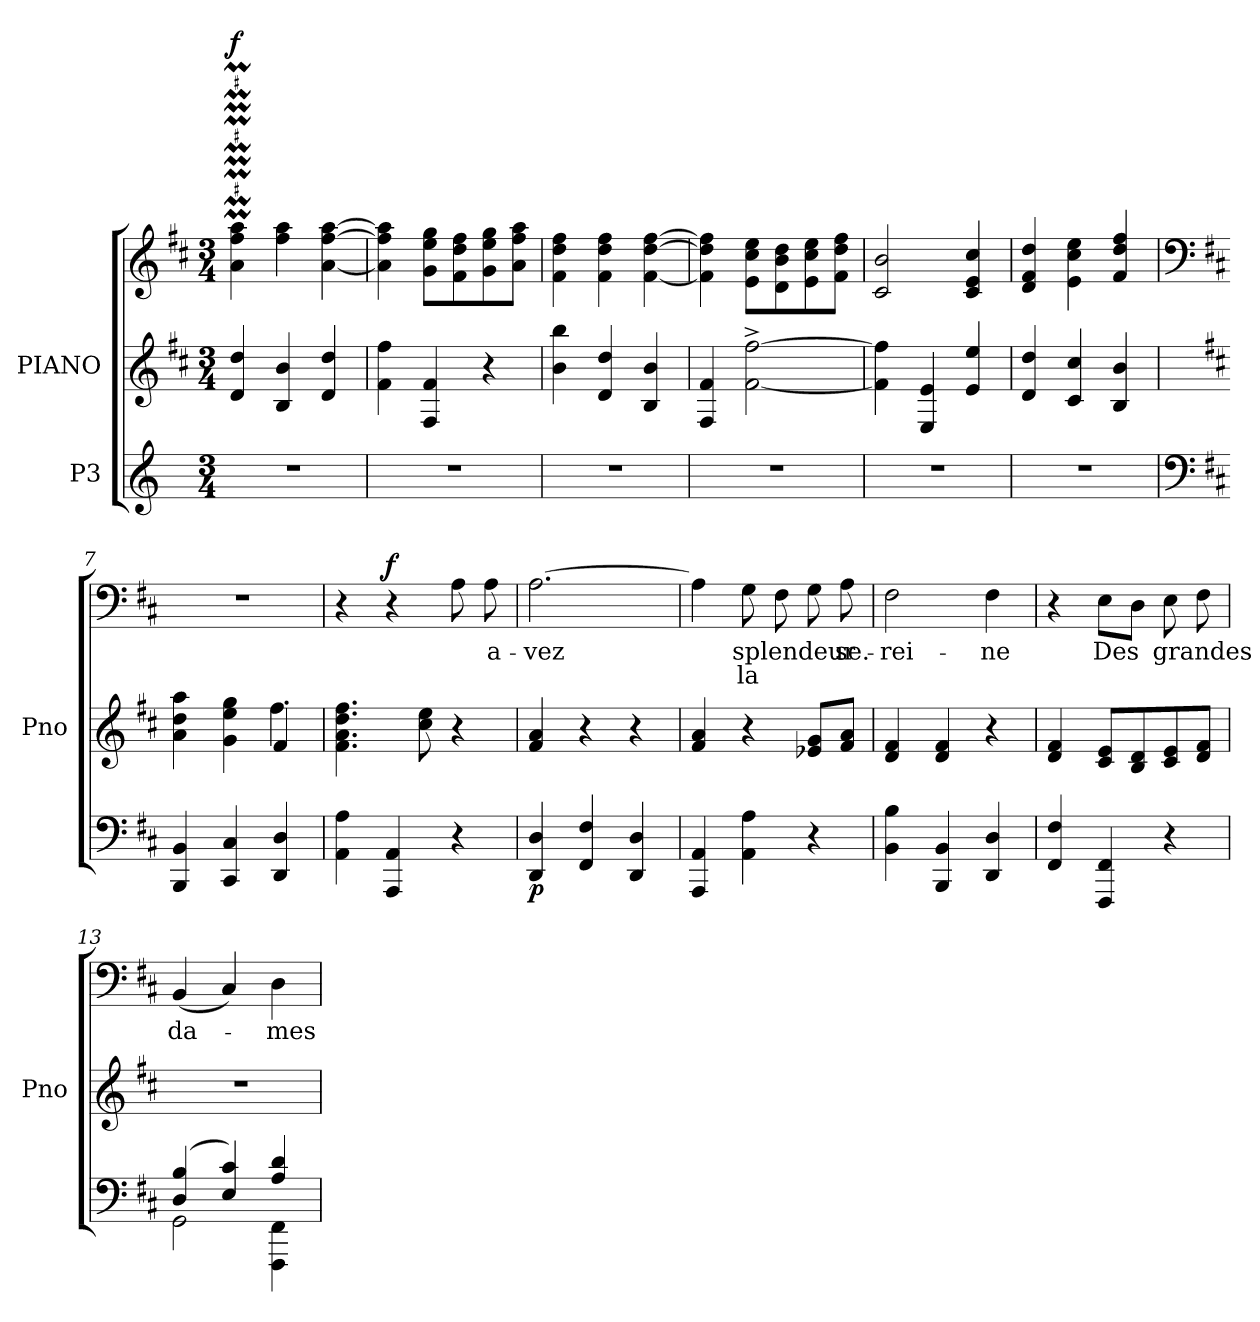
**kern	**dynam	**kern	**kern	**text	**text	**dynam
*part2	*part2	*part1	*part1	*part1	*part1	*part1
*staff3	*staff3	*staff2	*staff1	*staff1	*staff1	*staff1/2
*I"P3	*	*I"PIANO	*	*	*	*
*	*	*I'Pno	*	*	*	*
!!LO:PB:g=z
*clefG2	*	*clefG2	*clefG2	*	*	*
*k[]	*	*k[f#c#]	*k[f#c#]	*	*	*
*C:	*	*D:	*D:	*	*	*
*M3/4	*	*M3/4	*M3/4	*	*	*
=1	=1	=1	=1	=1	=1	=1
!LO:N:vis=1	!	!	!	!	!	!
2.r	.	4di/ 4ddi	4ai\M 4ff#iM 4aaiM	.	.	f
.	.	4Bi/ 4bi	4ff#i\ 4aai	.	.	.
.	.	4di/ 4ddi	[<4ai\ [>4ff#i [>4aai	.	.	.
=2	=2	=2	=2	=2	=2	=2
!LO:N:vis=1	!	!	!	!	!	!
2.r	.	4f#i\ 4ff#i	4ai\] 4ff#i] 4aai]	.	.	.
.	.	4F#i/ 4f#i	8gi\ 8eei 8ggiL	.	.	.
.	.	.	8f#i\ 8ddi 8ff#i	.	.	.
.	.	4r	8gi\ 8eei 8ggi	.	.	.
.	.	.	8ai\ 8ff#i 8aaiJ	.	.	.
=3	=3	=3	=3	=3	=3	=3
!LO:N:vis=1	!	!	!	!	!	!
2.r	.	4bi\ 4bbi	4f#i\ 4ddi 4ff#i	.	.	.
.	.	4di/ 4ddi	4f#i\ 4ddi 4ff#i	.	.	.
.	.	4Bi/ 4bi	[<4f#i\ [>4ddi [>4ff#i	.	.	.
=4	=4	=4	=4	=4	=4	=4
!LO:N:vis=1	!	!	!	!	!	!
2.r	.	4F#i/ 4f#i	4f#i\] 4ddi] 4ff#i]	.	.	.
.	.	[<2f#i\^ [>2ff#i^	8ei\ 8cc#i 8eeiL	.	.	.
.	.	.	8di\ 8bi 8ddi	.	.	.
.	.	.	8ei\ 8cc#i 8eei	.	.	.
.	.	.	8f#i\ 8ddi 8ff#iJ	.	.	.
=5	=5	=5	=5	=5	=5	=5
!LO:N:vis=1	!	!	!	!	!	!
2.r	.	4f#i\] 4ff#i]	2c#i/ 2bi	.	.	.
.	.	4Ei/ 4ei	.	.	.	.
.	.	4ei/ 4eei	4c#i/ 4ei 4cc#i	.	.	.
=6	=6	=6	=6	=6	=6	=6
!LO:N:vis=1	!	!	!	!	!	!
2.r	.	4di/ 4ddi	4di/ 4f#i 4ddi	.	.	.
.	.	4c#i/ 4cc#i	4ei\ 4cc#i 4eei	.	.	.
.	.	4Bi/ 4bi	4f#i/ 4ddi 4ff#i	.	.	.
!!LO:LB:g=z
=7	=7	=7	=7	=7	=7	=7
*clefF4	*	*	*clefF4	*	*	*
*k[f#c#]	*	*	*	*	*	*
*D:	*	*	*	*	*	*
*	*	*^	*	*	*	*
!	!	!	!	!LO:N:vis=1	!	!	!
4BBBi/ 4BBi	.	2ryy	4ai\ 4ddi 4aai	2.r	.	.	.
4CC#i/ 4C#i	.	.	4gi\ 4eei 4ggi	.	.	.	.
4DDi/ 4Di	.	4f#'i/	4ff#i\	.	.	.	.
*	*	*v	*v	*	*	*	*
=8	=8	=8	=8	=8	=8	=8
4AAi\ 4Ai	.	4.f#i\ 4.ai 4.ddi 4.ff#i	4r	.	.	.
!	!	!	!	!LO:LY:b:color=#000000	!	!
4AAAi/ 4AAi	.	.	4r	Vous	.	f
.	.	8cc#i\ 8eei	.	.	.	.
4r	.	4r	8Ai\	.	.	.
!	!	!	!	!LO:LY:b:color=#000000	!	!
.	.	.	8Ai\	a-	.	.
=9	=9	=9	=9	=9	=9	=9
!	!	!	!	!LO:LY:b:color=#000000	!	!
4DDi/ 4Di	p	4f#i/ 4ai	[>2.Ai\	vez	.	.
4FF#i/ 4F#i	.	4r	.	.	.	.
4DDi/ 4Di	.	4r	.	.	.	.
=10	=10	=10	=10	=10	=10	=10
4AAAi/ 4AAi	.	4f#i/ 4ai	4Ai\]	.	.	.
!	!	!	!	!LO:LY:b:color=#000000	!LO:LY:b:color=#000000	!
4AAi\ 4Ai	.	4r	8Gi\	splendeur	la	.
.	.	.	8F#i\	.	.	.
4r	.	8e-Xi/ 8giL	8Gi\	.	.	.
!	!	!	!	!LO:LY:b:color=#000000	!	!
.	.	8f#i/ 8aiJ	8Ai\	se.-	.	.
=11	=11	=11	=11	=11	=11	=11
!	!	!	!	!LO:LY:b:color=#000000	!	!
4BBi\ 4Bi	.	4di/ 4f#i	2F#i\	rei-	.	.
4BBBi/ 4BBi	.	4di/ 4f#i	.	.	.	.
!	!	!	!	!LO:LY:b:color=#000000	!	!
4DDi/ 4Di	.	4r	4F#i\	ne	.	.
=12	=12	=12	=12	=12	=12	=12
4FF#i/ 4F#i	.	4di/ 4f#i	4r	.	.	.
!	!	!	!	!LO:LY:b:color=#000000	!	!
4FFF#i/ 4FF#i	.	8c#i/ 8eiL	8Ei\L	Des	.	.
.	.	8Bi/ 8di	8Di\J	.	.	.
!	!	!	!	!LO:LY:b:color=#000000	!	!
4r	.	8c#i/ 8ei	8Ei\	grandes	.	.
.	.	8di/ 8f#iJ	8F#i\	.	.	.
!!LO:LB:g=z
=13	=13	=13	=13	=13	=13	=13
*^	*	*	*	*	*	*
!	!	!	!LO:N:vis=1	!	!	!	!
!	!	!	!	!	!LO:LY:b:color=#000000	!	!
(4Di/ 4Bi	2GGi\	.	2.r	(4BBi/	da-	.	.
4Ei/ 4c#i)	.	.	.	4C#i/)	.	.	.
!	!	!	!	!	!LO:LY:b:color=#000000	!	!
4Ai/ 4di	4FFF#i\ 4FF#i	.	.	4Di\	mes	.	.
*v	*v	*	*	*	*	*	*
=	=	=	=	=	=	=
*-	*-	*-	*-	*-	*-	*-
